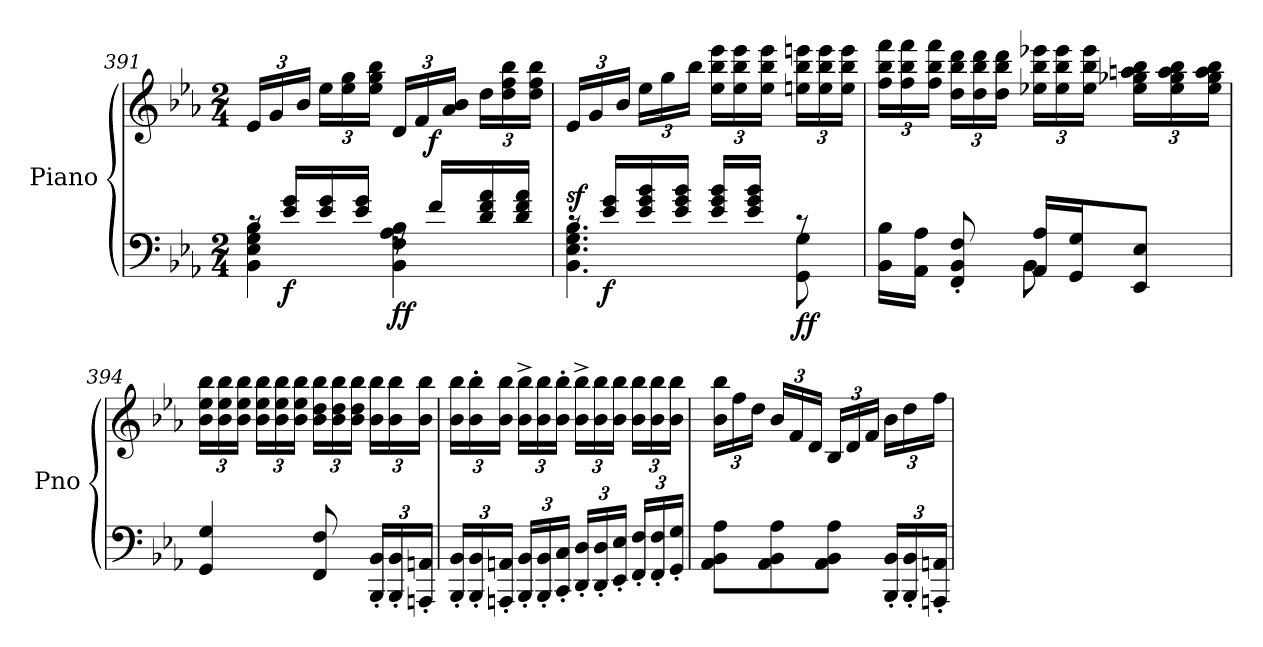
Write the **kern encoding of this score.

**kern	**kern	**dynam
*part1	*part1	*part1
*staff2	*staff1	*staff1/2
*I"Piano	*	*
*I'Pno	*	*
!!LO:LB:g=z
*clefF4	*clefG2	*
*k[b-e-a-]	*k[b-e-a-]	*
*M2/4	*M2/4	*
=391	=391	=391
*^	*	*
*	*	*Xbrackettup	*
16rc	4BB-\ 4E-\ 4G\ 4B-\	24e-/LL	.
.	.	24g/	.
!	!	!	!LO:DY:b=2
16e-/ 16g/LL	.	.	f
.	.	24b-/JJ	.
16e-/ 16g/	.	24ee-\LL	.
.	.	24ee-\ 24gg\	.
16e-/ 16g/JJ	.	.	.
.	.	24ee-\ 24gg\ 24bb-\JJ	.
!	!	!	!LO:DY:b=2
16rA	4BB-\ 4F\ 4A-\ 4B-\	24d/LL	ff
.	.	24f/	.
!	!	!	!LO:DY:a=2
16f/LL	.	.	f
.	.	24a-/ 24b-/JJ	.
16d/ 16f/ 16a-/	.	24dd\LL	.
.	.	24dd\ 24ff\ 24bb-\	.
16d/ 16f/ 16a-/JJ	.	.	.
.	.	24dd\ 24ff\ 24bb-\JJ	.
=392	=392	=392	=392
!	!	!	!LO:DY:a=2
16rc	4.BB-\ 4.E-\ 4.G\ 4.B-\	24e-/LL	sf
.	.	24g/	.
!	!	!	!LO:DY:b=2
16e-/ 16g/LL	.	.	f
.	.	24b-/JJ	.
16e-/ 16g/ 16b-/	.	24ee-\LL	.
.	.	24gg\	.
16e-/ 16g/ 16b-/JJ	.	.	.
.	.	24bb-\JJ	.
16e-/ 16g/ 16b-/LL	.	24ee-\ 24bb-\ 24eee-\LL	.
.	.	24ee-\ 24bb-\ 24eee-\	.
16e-/ 16g/ 16b-/JJ	.	.	.
.	.	24ee-\ 24bb-\ 24eee-\JJ	.
!	!	!	!LO:DY:b=2
8rc	8GG\ 8G\	24een\ 24bb-\ 24eeen\LL	ff
.	.	24ee\ 24bb-\ 24eee\	.
.	.	24ee\ 24bb-\ 24eee\JJ	.
=393	=393	=393	=393
16BB-\ 16B-\LL	4rEEyy	24ff\ 24bb-\ 24fff\LL	.
.	.	24ff\ 24bb-\ 24fff\	.
16AA-\ 16A-\JJ	.	.	.
.	.	24ff\ 24bb-\ 24fff\JJ	.
8FF/' 8BB-/' 8F/'	.	24dd\ 24bb-\ 24ddd\LL	.
.	.	24dd\ 24bb-\ 24ddd\	.
.	.	24dd\ 24bb-\ 24ddd\JJ	.
16AA-/ 16A-/LL	8BB-\	24ee-X\ 24bb-\ 24eee-X\LL	.
.	.	24ee-\ 24bb-\ 24eee-\	.
16GG/ 16G/J	.	.	.
.	.	24ee-\ 24bb-\ 24eee-\JJ	.
8EE-/ 8E-/J	8rEEyy	24ee-\ 24gg-X\ 24aan\ 24bb-\LL	.
.	.	24ee-\ 24gg-\ 24aa\ 24bb-\	.
.	.	24ee-\ 24gg-\ 24aa\ 24bb-\JJ	.
*v	*v	*	*
!!LO:LB:g=z
=394	=394	=394
4GG/ 4G/	24b-\ 24ee-\ 24bb-\LL	.
.	24b-\ 24ee-\ 24bb-\	.
.	24b-\ 24ee-\ 24bb-\JJ	.
.	24b-\ 24ee-\ 24bb-\LL	.
.	24b-\ 24ee-\ 24bb-\	.
.	24b-\ 24ee-\ 24bb-\JJ	.
8FF/ 8F/	24b-\ 24dd\ 24bb-\LL	.
.	24b-\ 24dd\ 24bb-\	.
.	24b-\ 24dd\ 24bb-\JJ	.
*Xbrackettup	*	*
24BBB-/' 24BB-/'LL	24b-\ 24bb-\LL	.
24BBB-/' 24BB-/'	24b-\ 24bb-\	.
24AAAn/' 24AAn/'JJ	24b-\ 24bb-\JJ	.
=395	=395	=395
24BBB-/' 24BB-/'LL	24b-\ 24bb-\LL	.
24BBB-/' 24BB-/'	24b-\' 24bb-\'	.
24AAAn/' 24AAn/'JJ	24b-\ 24bb-\JJ	.
24BBB-/' 24BB-/'LL	24b-\^ 24bb-\^LL	.
24BBB-/' 24BB-/'	24b-\ 24bb-\	.
24CC/' 24C/'JJ	24b-\' 24bb-\'JJ	.
24DD/' 24D/'LL	24b-\^ 24bb-\^LL	.
24DD/' 24D/'	24b-\ 24bb-\	.
24EE-/' 24E-/'JJ	24b-\ 24bb-\JJ	.
24FF/' 24F/'LL	24b-\ 24bb-\LL	.
24FF/' 24F/'	24b-\ 24bb-\	.
24GG/' 24G/'JJ	24b-\ 24bb-\JJ	.
=396	=396	=396
8AA-\ 8BB-\ 8A-\L	24b-\ 24bb-\LL	.
.	24ff\	.
.	24dd\JJ	.
8AA-\ 8BB-\ 8A-\	24b-/LL	.
.	24f/	.
.	24d/JJ	.
8AA-\ 8BB-\ 8A-\J	24B-/LL	.
.	24d/	.
.	24f/JJ	.
24BBB-/' 24BB-/'LL	24b-\LL	.
24BBB-/' 24BB-/'	24dd\	.
24AAAn/' 24AAn/'JJ	24ff\JJ	.
=	=	=
*-	*-	*-
